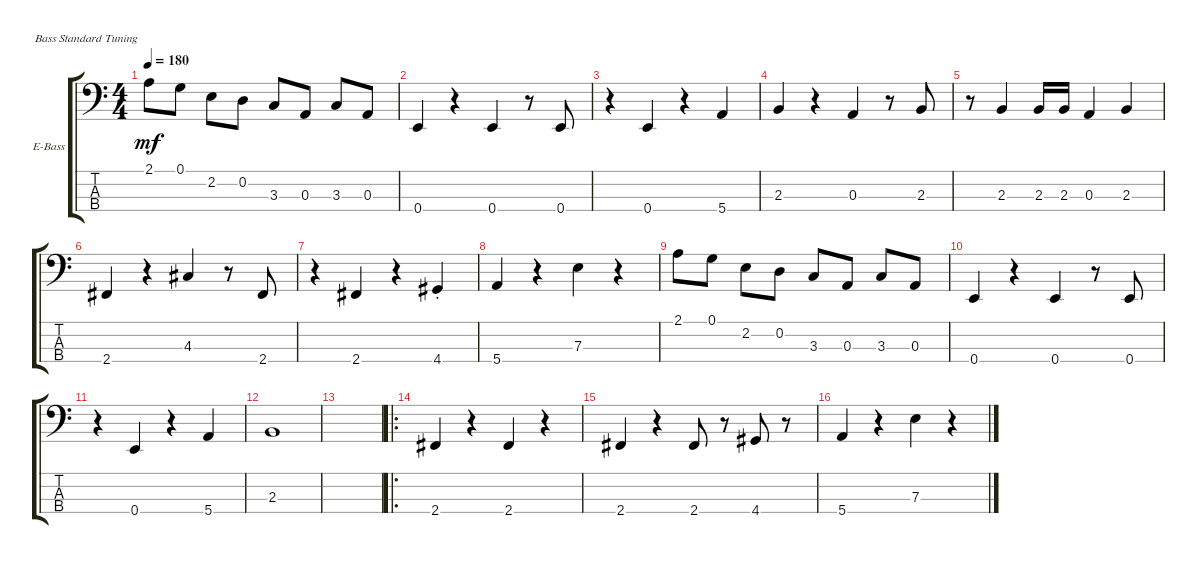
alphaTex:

\defaultSystemsLayout 4
\bracketExtendMode groupsimilarinstruments
\firstSystemTrackNameOrientation horizontal
\otherSystemsTrackNameOrientation horizontal
\track ("Electric Bass" "E-Bass") {instrument electricbassfinger}
\staff {score tabs}
\tuning (G2 D2 A1 E1)
\ts (4 4)
\tempo 180
\clef f4
\scale
0.333333
\ks c
2.1.8{dy mf} 0.1.8 2.2.8 0.2.8 3.3.8 0.3.8 3.3.8 0.3.8 |
\scale
0.333333 0.4.4 r.4 0.4.4 r.8 0.4.8 |
\scale
0.333333 r.4 0.4.4 r.4 5.4.4 |
\scale
0.333333 2.3.4 r.4 0.3.4 r.8 2.3.8 |
\scale
0.333333 r.8 2.3.4 2.3.16 2.3.16 0.3.4 2.3.4 |
\scale
0.333333 2.4.4 r.4 4.3.4 r.8 2.4.8 |
\scale
0.333333 r.4 2.4.4 r.4 4.4{st}.4 |
\scale
0.333333 5.4.4 r.4 7.3.4 r.4 |
\scale
0.333333 2.1.8 0.1.8 2.2.8 0.2.8 3.3.8 0.3.8 3.3.8 0.3.8 |
\scale
0.333333 0.4.4 r.4 0.4.4 r.8 0.4.8 |
\scale
0.333333 r.4 0.4.4 r.4 5.4.4 |
\scale
0.312821 2.3.1 |
\scale
0.312821 |
\ro
\scale
0.374359 2.4.4 r.4 2.4.4 r.4 |
\scale
0.333333 2.4.4 r.4 2.4.8 r.8 4.4.8 r.8 |
\scale
0.333333 5.4.4 r.4 7.3.4 r.4
